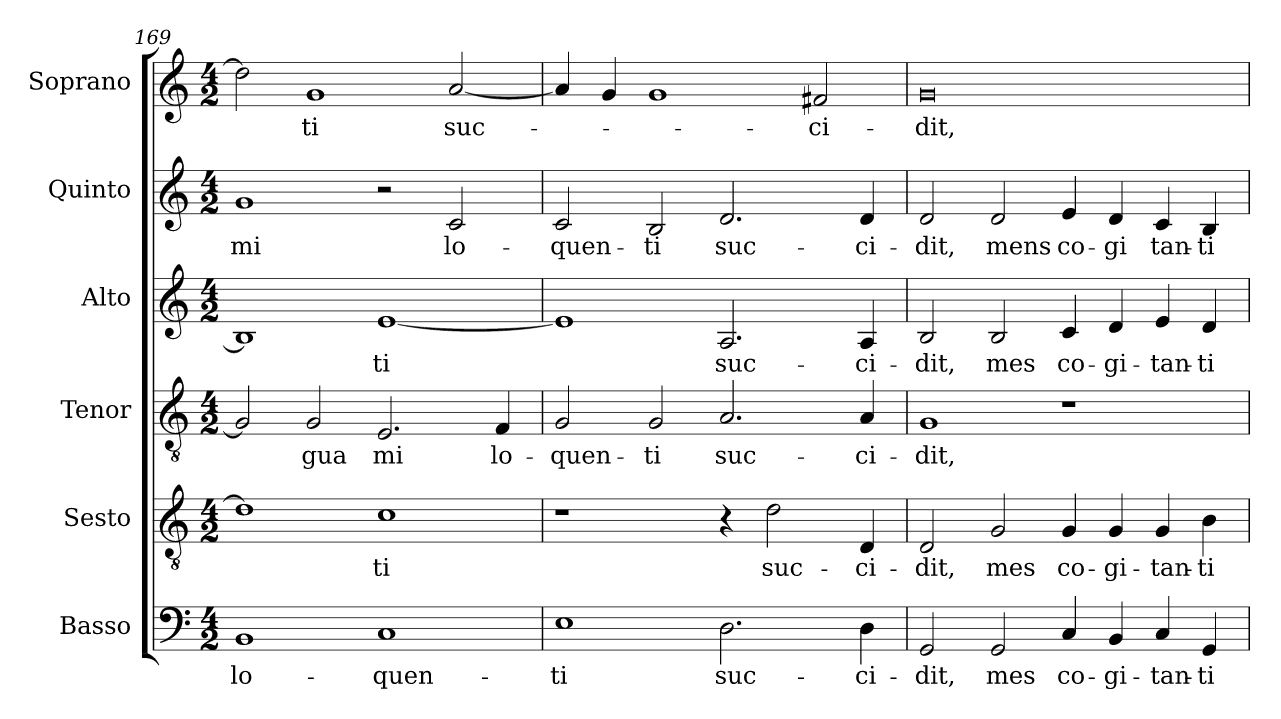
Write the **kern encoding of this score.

**kern	**text	**kern	**text	**kern	**text	**kern	**text	**kern	**text	**kern	**text
*part6	*part6	*part5	*part5	*part4	*part4	*part3	*part3	*part2	*part2	*part1	*part1
*staff6	*staff6	*staff5	*staff5	*staff4	*staff4	*staff3	*staff3	*staff2	*staff2	*staff1	*staff1
*I"Basso	*	*I"Sesto	*	*I"Tenor	*	*I"Alto	*	*I"Quinto	*	*I"Soprano	*
*I'B.	*	*I'Ss.	*	*I'T.	*	*I'A.	*	*I'Q.	*	*I'S.	*
!!LO:LB:g=z
*clefF4	*	*clefGv2	*	*clefGv2	*	*clefG2	*	*clefG2	*	*clefG2	*
*	*	*ITrd7c12	*	*ITrd7c12	*	*	*	*	*	*	*
*k[]	*	*k[]	*	*k[]	*	*k[]	*	*k[]	*	*k[]	*
*C:	*	*C:	*	*C:	*	*C:	*	*C:	*	*C:	*
*M4/2	*	*M4/2	*	*M4/2	*	*M4/2	*	*M4/2	*	*M4/2	*
=169	=169	=169	=169	=169	=169	=169	=169	=169	=169	=169	=169
!	!LO:LY:b:color=#000000	!	!	!	!	!	!	!	!	!	!
!	!	!	!	!	!	!	!	!	!LO:LY:b:color=#000000	!	!
1BBi	lo-	1Di]	.	2GGi/]	.	1Bi]	.	1gi	mi	2ddi\]	.
!	!	!	!	!	!LO:LY:b:color=#000000	!	!	!	!	!	!
!	!	!	!	!	!	!	!	!	!	!	!LO:LY:b:color=#000000
.	.	.	.	2GGi/	-gua	.	.	.	.	1gi	-ti
!	!LO:LY:b:color=#000000	!	!	!	!	!	!	!	!	!	!
!	!	!	!LO:LY:b:color=#000000	!	!	!	!	!	!	!	!
!	!	!	!	!	!LO:LY:b:color=#000000	!	!	!	!	!	!
!	!	!	!	!	!	!	!LO:LY:b:color=#000000	!	!	!	!
1Ci	-quen-	1Ci	-ti	2.EEi/	mi	[1ei	-ti	2r	.	.	.
!	!	!	!	!	!	!	!	!	!LO:LY:b:color=#000000	!	!
!	!	!	!	!	!	!	!	!	!	!	!LO:LY:b:color=#000000
.	.	.	.	.	.	.	.	2ci/	lo-	[2ai/	suc-
!	!	!	!	!	!LO:LY:b:color=#000000	!	!	!	!	!	!
.	.	.	.	4FFi/	lo-	.	.	.	.	.	.
=170	=170	=170	=170	=170	=170	=170	=170	=170	=170	=170	=170
!	!LO:LY:b:color=#000000	!	!	!	!	!	!	!	!	!	!
!	!	!	!	!	!LO:LY:b:color=#000000	!	!	!	!	!	!
!	!	!	!	!	!	!	!	!	!LO:LY:b:color=#000000	!	!
1Ei	-ti	1r	.	2GGi/	-quen-	1ei]	.	2ci/	-quen-	4ai/]	.
.	.	.	.	.	.	.	.	.	.	4gi/	.
!	!	!	!	!	!LO:LY:b:color=#000000	!	!	!	!	!	!
!	!	!	!	!	!	!	!	!	!LO:LY:b:color=#000000	!	!
.	.	.	.	2GGi/	-ti	.	.	2Bi/	-ti	1gi	.
!	!LO:LY:b:color=#000000	!	!	!	!	!	!	!	!	!	!
!	!	!	!	!	!LO:LY:b:color=#000000	!	!	!	!	!	!
!	!	!	!	!	!	!	!LO:LY:b:color=#000000	!	!	!	!
!	!	!	!	!	!	!	!	!	!LO:LY:b:color=#000000	!	!
2.Di\	suc-	4r	.	2.AAi/	suc-	2.Ai/	suc-	2.di/	suc-	.	.
!	!	!	!LO:LY:b:color=#000000	!	!	!	!	!	!	!	!
.	.	2Di\	suc-	.	.	.	.	.	.	.	.
!	!	!	!	!	!	!	!	!	!	!	!LO:LY:b:color=#000000
.	.	.	.	.	.	.	.	.	.	2f#Xi/	-ci-
!	!LO:LY:b:color=#000000	!	!	!	!	!	!	!	!	!	!
!	!	!	!LO:LY:b:color=#000000	!	!	!	!	!	!	!	!
!	!	!	!	!	!LO:LY:b:color=#000000	!	!	!	!	!	!
!	!	!	!	!	!	!	!LO:LY:b:color=#000000	!	!	!	!
!	!	!	!	!	!	!	!	!	!LO:LY:b:color=#000000	!	!
4Di\	-ci-	4DDi/	-ci-	4AAi/	-ci-	4Ai/	-ci-	4di/	-ci-	.	.
=171	=171	=171	=171	=171	=171	=171	=171	=171	=171	=171	=171
!	!LO:LY:b:color=#000000	!	!	!	!	!	!	!	!	!	!
!	!	!	!LO:LY:b:color=#000000	!	!	!	!	!	!	!	!
!	!	!	!	!	!LO:LY:b:color=#000000	!	!	!	!	!	!
!	!	!	!	!	!	!	!LO:LY:b:color=#000000	!	!	!	!
!	!	!	!	!	!	!	!	!	!LO:LY:b:color=#000000	!	!
!	!	!	!	!	!	!	!	!	!	!	!LO:LY:b:color=#000000
2GGi/	-dit,	2DDi/	-dit,	1GGi	-dit,	2Bi/	-dit,	2di/	-dit,	0gi	-dit,
!	!LO:LY:b:color=#000000	!	!	!	!	!	!	!	!	!	!
!	!	!	!LO:LY:b:color=#000000	!	!	!	!	!	!	!	!
!	!	!	!	!	!	!	!LO:LY:b:color=#000000	!	!	!	!
!	!	!	!	!	!	!	!	!	!LO:LY:b:color=#000000	!	!
2GGi/	mes	2GGi/	mes	.	.	2Bi/	mes	2di/	mens	.	.
!	!LO:LY:b:color=#000000	!	!	!	!	!	!	!	!	!	!
!	!	!	!LO:LY:b:color=#000000	!	!	!	!	!	!	!	!
!	!	!	!	!	!	!	!LO:LY:b:color=#000000	!	!	!	!
!	!	!	!	!	!	!	!	!	!LO:LY:b:color=#000000	!	!
4Ci/	co-	4GGi/	co-	1r	.	4ci/	co-	4ei/	co-	.	.
!	!LO:LY:b:color=#000000	!	!	!	!	!	!	!	!	!	!
!	!	!	!LO:LY:b:color=#000000	!	!	!	!	!	!	!	!
!	!	!	!	!	!	!	!LO:LY:b:color=#000000	!	!	!	!
!	!	!	!	!	!	!	!	!	!LO:LY:b:color=#000000	!	!
4BBi/	-gi-	4GGi/	-gi-	.	.	4di/	-gi-	4di/	-gi	.	.
!	!LO:LY:b:color=#000000	!	!	!	!	!	!	!	!	!	!
!	!	!	!LO:LY:b:color=#000000	!	!	!	!	!	!	!	!
!	!	!	!	!	!	!	!LO:LY:b:color=#000000	!	!	!	!
!	!	!	!	!	!	!	!	!	!LO:LY:b:color=#000000	!	!
4Ci/	-tan-	4GGi/	-tan-	.	.	4ei/	-tan-	4ci/	tan-	.	.
!	!LO:LY:b:color=#000000	!	!	!	!	!	!	!	!	!	!
!	!	!	!LO:LY:b:color=#000000	!	!	!	!	!	!	!	!
!	!	!	!	!	!	!	!LO:LY:b:color=#000000	!	!	!	!
!	!	!	!	!	!	!	!	!	!LO:LY:b:color=#000000	!	!
4GGi/	-ti	4BBi\	-ti	.	.	4di/	-ti	4Bi/	-ti	.	.
=	=	=	=	=	=	=	=	=	=	=	=
*-	*-	*-	*-	*-	*-	*-	*-	*-	*-	*-	*-
